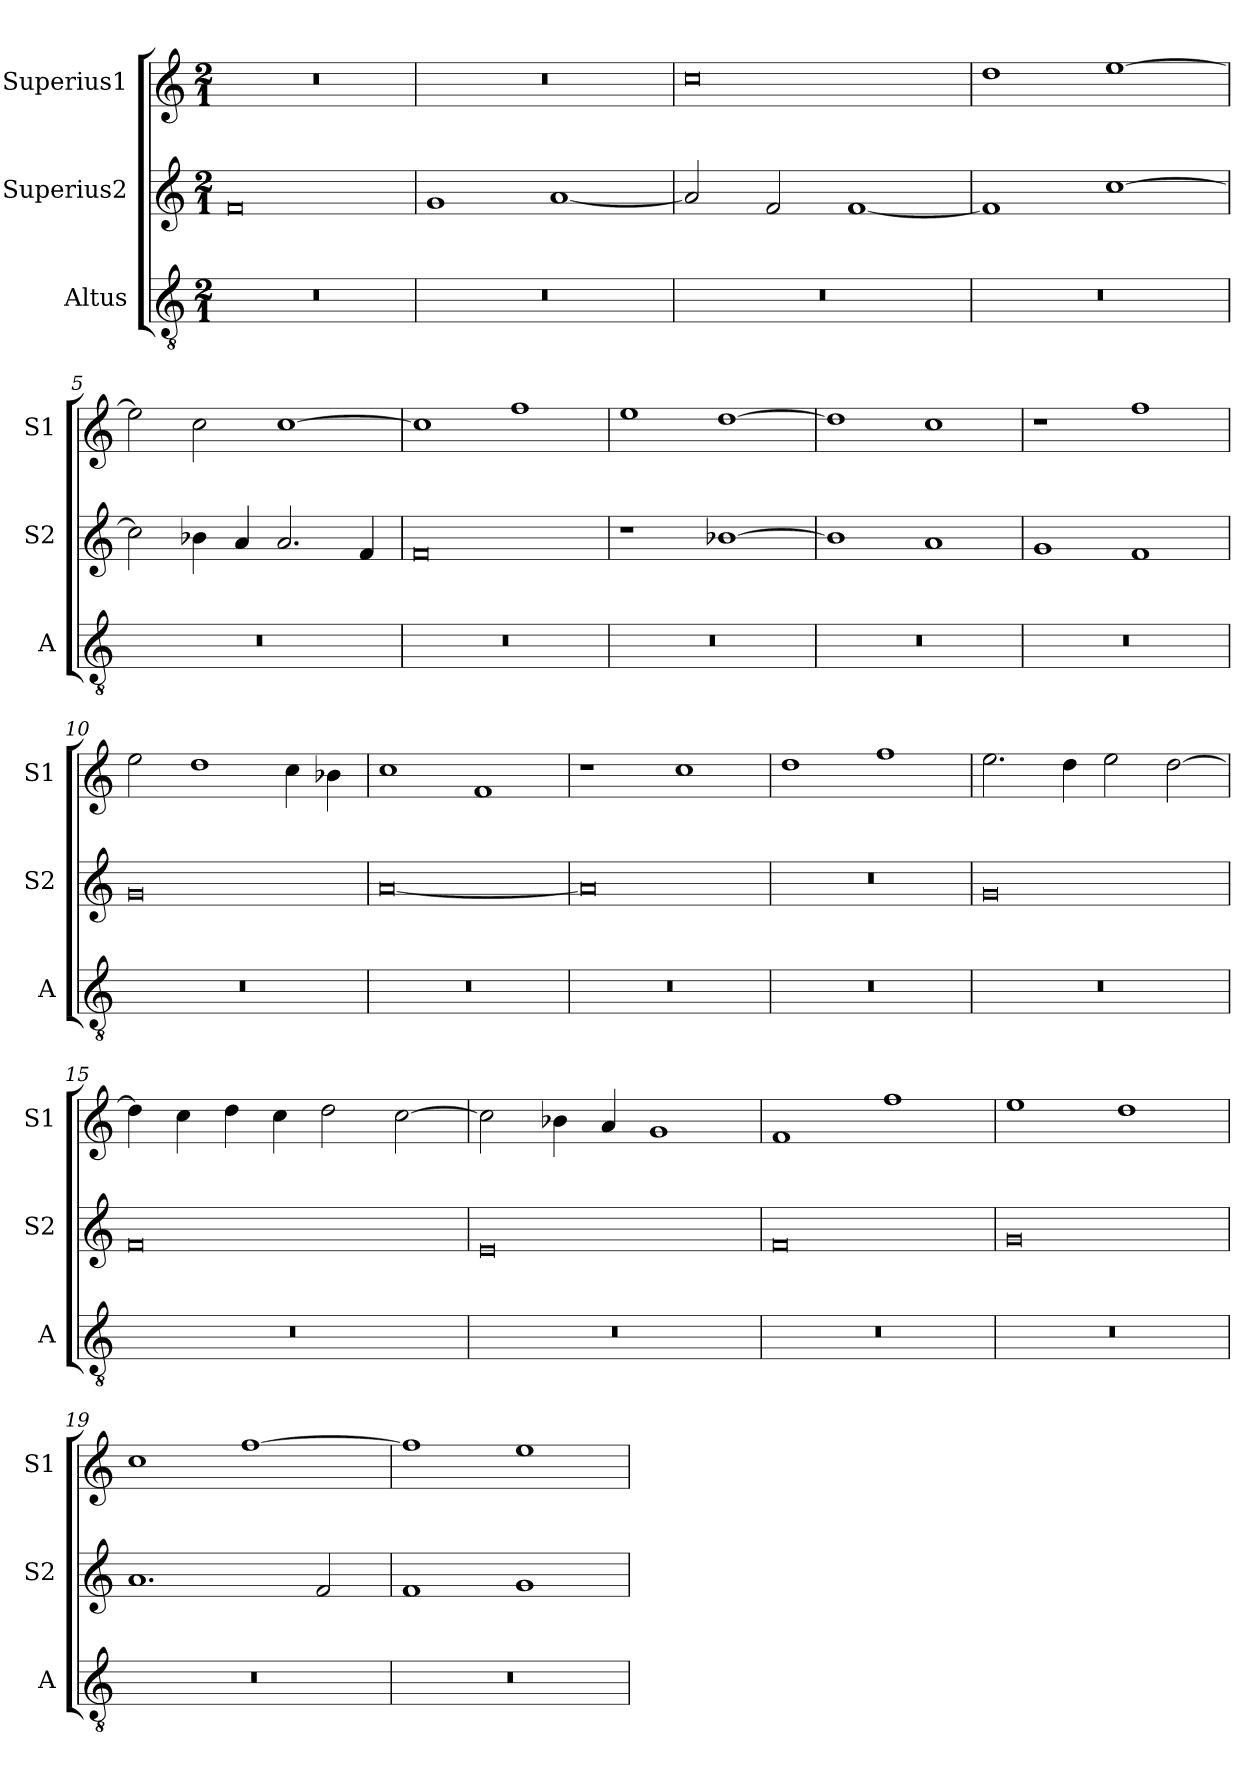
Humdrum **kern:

**kern	**kern	**kern
*part3	*part2	*part1
*staff3	*staff2	*staff1
*I"Altus	*I"Superius2	*I"Superius1
*I'A	*I'S2	*I'S1
*clefGv2	*clefG2	*clefG2
*k[]	*k[]	*k[]
*M2/1	*M2/1	*M2/1
=1	=1	=1
0r	0f	0r
=2	=2	=2
0r	1g	0r
.	[1a	.
=3	=3	=3
0r	2a/]	0cc
.	2f/	.
.	[1f	.
=4	=4	=4
0r	1f]	1dd
.	[1cc	[1ee
=5	=5	=5
0r	2cc\]	2ee\]
.	4b-X\	2cc\
.	4a/	.
.	2.a/	[1cc
.	4f/	.
=6	=6	=6
0r	0f	1cc]
.	.	1ff
=7	=7	=7
0r	1r	1ee
.	[1b-X	[1dd
=8	=8	=8
0r	1b-]	1dd]
.	1a	1cc
=9	=9	=9
0r	1g	1r
.	1f	1ff
=10	=10	=10
0r	0g	2ee\
.	.	1dd
.	.	4cc\
.	.	4b-X\
=11	=11	=11
0r	[0a	1cc
.	.	1f
=12	=12	=12
0r	0a]	1r
.	.	1cc
=13	=13	=13
0r	0r	1dd
.	.	1ff
=14	=14	=14
0r	0g	2.ee\
.	.	4dd\
.	.	2ee\
.	.	[2dd\
=15	=15	=15
0r	0f	4dd\]
.	.	4cc\
.	.	4dd\
.	.	4cc\
.	.	2dd\
.	.	[2cc\
=16	=16	=16
0r	0e	2cc\]
.	.	4b-X\
.	.	4a/
.	.	1g
=17	=17	=17
0r	0f	1f
.	.	1ff
=18	=18	=18
0r	0g	1ee
.	.	1dd
=19	=19	=19
0r	1.a	1cc
.	.	[1ff
.	2f/	.
=20	=20	=20
0r	1f	1ff]
.	1g	1ee
=	=	=
*-	*-	*-
